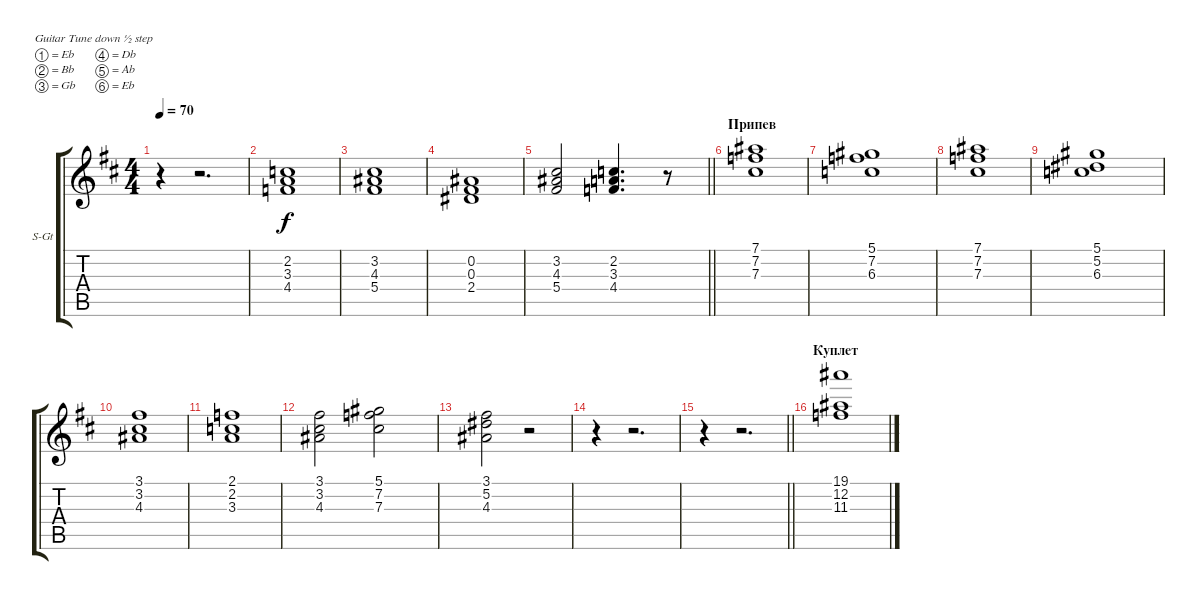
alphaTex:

\bracketExtendMode groupsimilarinstruments
\firstSystemTrackNameOrientation horizontal
\otherSystemsTrackNameOrientation horizontal
\track ("Пианино" "S-Gt") {instrument stringensemble2}
\staff {score tabs}
\tuning (Eb4 Bb3 Gb3 Db3 Ab2 Eb2)
\displaytranspose 12
\ts (4 4)
\tempo 70
\clef g2
\ks bminor
r.4{dy f} r.2{d} |
(2.2 3.3 4.4).1 |
(3.2 4.3 5.4).1 |
(0.2 0.3 2.4).1 |
\barLineRight lightlight
(3.2 4.3 5.4).2 (2.2 3.3 4.4).4{d} r.8 |
\section ("" "Припев")
(7.1 7.2 7.3).1 |
(5.1 7.2 6.3).1 |
(7.1 7.2 7.3).1 |
(5.1 5.2 6.3).1 |
(3.1 3.2 4.3).1 |
(2.1 2.2 3.3).1 |
(3.1 3.2 4.3).2 (5.1 7.2 7.3).2 |
(3.1 5.2 4.3).2 r.2 |
r.4 r.2{d} |
\barLineRight lightlight
r.4 r.2{d} |
\section ("" "Куплет")
(19.1 12.2 11.3).1
